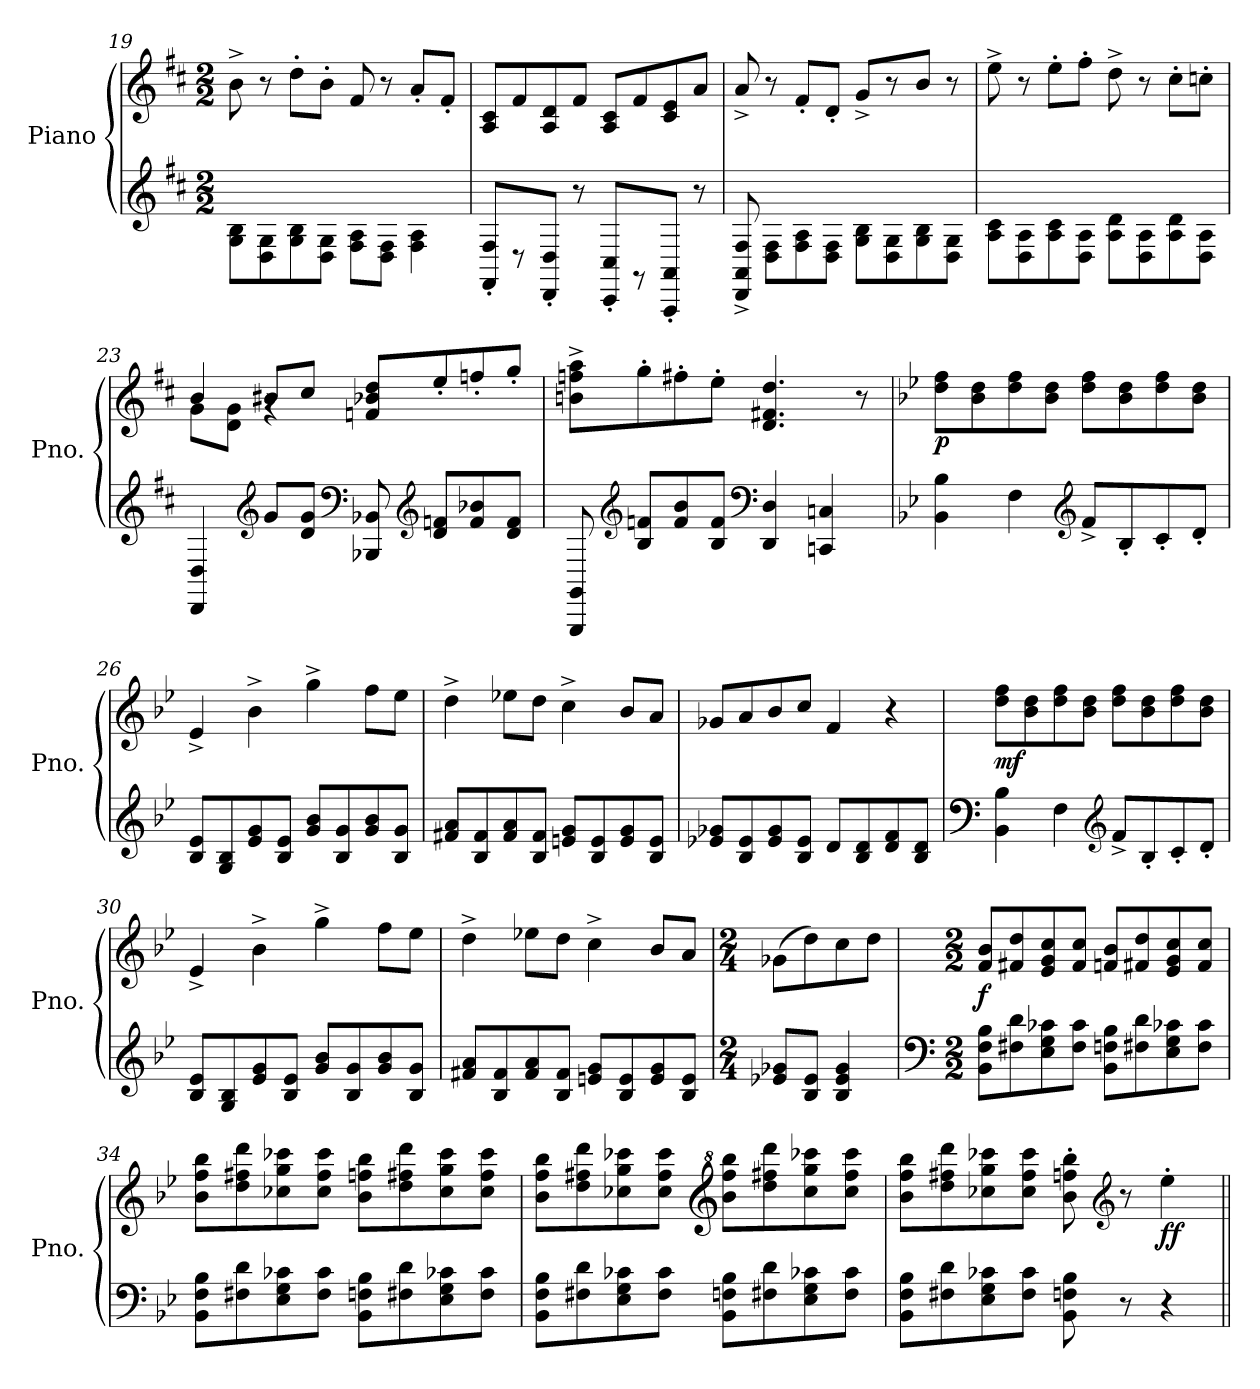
**kern	**kern	**dynam
*part1	*part1	*part1
*staff2	*staff1	*staff1/2
*I"Piano	*	*
*I'Pno.	*	*
*clefG2	*clefG2	*
*k[f#c#]	*k[f#c#]	*
*M2/2	*M2/2	*
=19	=19	=19
8G\ 8B\L	8b^\	.
8D\ 8G\	8r	.
8G\ 8B\	8dd'\L	.
8D\ 8G\J	8b'\J	.
8F#\ 8A\L	8f#/	.
8D\ 8F#\J	8r	.
4F#\ 4A\	8a'/L	.
.	8f#'/J	.
=20	=20	=20
8FF#/' 8F#/'L	8A/ 8c#/L	.
8r	8f#/	.
8DD/' 8D/'J	8A/ 8d/	.
8r	8f#/J	.
8CC#/' 8C#/'L	8A/ 8c#/L	.
8r	8f#/	.
8AAA/' 8AA/'J	8c#/ 8e/	.
8r	8a/J	.
!!LO:LB:g=z
=21	=21	=21
8DD/^ 8AA/^ 8F#/^	8a^/	.
8D\ 8F#\L	8r	.
8F#\ 8A\	8f#'/L	.
8D\ 8F#\J	8d'/J	.
8G\ 8B\L	8g^/L	.
8D\ 8G\	8r	.
8G\ 8B\	8b/J	.
8D\ 8G\J	8r	.
=22	=22	=22
8A\ 8c#\L	8ee^\	.
8D\ 8A\	8r	.
8A\ 8c#\	8ee'\L	.
8D\ 8A\J	8ff#'\J	.
8A\ 8d\L	8dd^\	.
8D\ 8A\	8r	.
8A\ 8d\	8cc#'\L	.
8D\ 8A\J	8ccn'\J	.
=23	=23	=23
*	*^	*
4DD/ 4D/	4b/	8g\L	.
.	.	8d\ 8g\J	.
*clefG2	*	*	*
8g/L	8b#X/L	4rg	.
8d/ 8g/J	8cc#/J	.	.
*clefF4	*	*	*
8BBB-X/ 8BB-X/	8fn/ 8b-X/ 8dd/L	2ryy	.
*clefG2	*	*	*
8d/ 8fn/L	8ee'/	.	.
8f/ 8b-X/	8ffn'/	.	.
8d/ 8f/J	8gg'/J	.	.
*	*v	*v	*
!!LO:LB:g=z
=24	=24	=24
8GGG/ 8GG/	8bn\^ 8ffn\^ 8aa\^L	.
*clefG2	*	*
8B/ 8fn/L	8gg'\	.
8f/ 8b/	8ff#X'\	.
8B/ 8f/J	8ee'\J	.
*clefF4	*	*
4DD/ 4D/	4.d/ 4.f#X/ 4.dd/	.
4CCn/ 4Cn/	.	.
.	8r	.
=25	=25	=25
*k[b-e-]	*k[b-e-]	*
!	!	!LO:DY:b
4BB-\ 4B-\	8dd\ 8ff\L	p
.	8b-\ 8dd\	.
4F\	8dd\ 8ff\	.
.	8b-\ 8dd\J	.
*clefG2	*	*
8f^/L	8dd\ 8ff\L	.
8B-'/	8b-\ 8dd\	.
8c'/	8dd\ 8ff\	.
8d'/J	8b-\ 8dd\J	.
=26	=26	=26
8B-/ 8e-/L	4e-^/	.
8G/ 8B-/	.	.
8e-/ 8g/	4b-^\	.
8B-/ 8e-/J	.	.
8g/ 8b-/L	4gg^\	.
8B-/ 8g/	.	.
8g/ 8b-/	8ff\L	.
8B-/ 8g/J	8ee-\J	.
!!LO:LB:g=z
=27	=27	=27
8f#X/ 8a/L	4dd^\	.
8B-/ 8f#/	.	.
8f#/ 8a/	8ee-X\L	.
8B-/ 8f#/J	8dd\J	.
8en/ 8g/L	4cc^\	.
8B-/ 8e/	.	.
8e/ 8g/	8b-/L	.
8B-/ 8e/J	8a/J	.
=28	=28	=28
8e-X/ 8g-X/L	8g-X/L	.
8B-/ 8e-/	8a/	.
8e-/ 8g-/	8b-/	.
8B-/ 8e-/J	8cc/J	.
8d/L	4f/	.
8B-/ 8d/	.	.
8d/ 8f/	4r	.
8B-/ 8d/J	.	.
=29	=29	=29
*clefF4	*	*
!	!	!LO:DY:b
4BB-\ 4B-\	8dd\ 8ff\L	mf
.	8b-\ 8dd\	.
4F\	8dd\ 8ff\	.
.	8b-\ 8dd\J	.
*clefG2	*	*
8f^/L	8dd\ 8ff\L	.
8B-'/	8b-\ 8dd\	.
8c'/	8dd\ 8ff\	.
8d'/J	8b-\ 8dd\J	.
=30	=30	=30
8B-/ 8e-/L	4e-^/	.
8G/ 8B-/	.	.
8e-/ 8g/	4b-^\	.
8B-/ 8e-/J	.	.
8g/ 8b-/L	4gg^\	.
8B-/ 8g/	.	.
8g/ 8b-/	8ff\L	.
8B-/ 8g/J	8ee-\J	.
!!LO:LB:g=z
=31	=31	=31
8f#X/ 8a/L	4dd^\	.
8B-/ 8f#/	.	.
8f#/ 8a/	8ee-X\L	.
8B-/ 8f#/J	8dd\J	.
8en/ 8g/L	4cc^\	.
8B-/ 8e/	.	.
8e/ 8g/	8b-/L	.
8B-/ 8e/J	8a/J	.
=32	=32	=32
*M2/4	*M2/4	*
8e-X/ 8g-X/L	(8g-X\L	.
8B-/ 8e-/J	8dd\)	.
4B-/ 4e-/ 4g-/	8cc\	.
.	8dd\J	.
=33	=33	=33
*clefF4	*	*
*M2/2	*M2/2	*
!	!	!LO:DY:b
8BB-\ 8F\ 8B-\L	8f/ 8b-/L	f
8F#X\ 8d\	8f#X/ 8dd/	.
8E-\ 8G\ 8c-X\	8e-/ 8g/ 8cc/	.
8F#\ 8c-\J	8f#/ 8cc/J	.
8BB-\ 8Fn\ 8B-\L	8fn/ 8b-/L	.
8F#X\ 8d\	8f#X/ 8dd/	.
8E-\ 8G\ 8c-X\	8e-/ 8g/ 8cc/	.
8F#\ 8c-\J	8f#/ 8cc/J	.
!!LO:LB:g=z
=34	=34	=34
8BB-\ 8F\ 8B-\L	8b-\ 8ff\ 8bb-\L	.
8F#X\ 8d\	8dd\ 8ff#X\ 8ddd\	.
8E-\ 8G\ 8c-X\	8cc-X\ 8gg\ 8ccc-X\	.
8F#\ 8c-\J	8cc-\ 8ff#\ 8ccc-\J	.
8BB-\ 8Fn\ 8B-\L	8b-\ 8ffn\ 8bb-\L	.
8F#X\ 8d\	8dd\ 8ff#X\ 8ddd\	.
8E-\ 8G\ 8c-X\	8cc-\ 8gg\ 8ccc-\	.
8F#\ 8c-\J	8cc-\ 8ff#\ 8ccc-\J	.
=35	=35	=35
8BB-\ 8F\ 8B-\L	8b-\ 8ff\ 8bb-\L	.
8F#X\ 8d\	8dd\ 8ff#X\ 8ddd\	.
8E-\ 8G\ 8c-X\	8cc-X\ 8gg\ 8ccc-X\	.
8F#\ 8c-\J	8cc-\ 8ff#\ 8ccc-\J	.
*	*clefG^2	*
8BB-\ 8Fn\ 8B-\L	8bb-\ 8fff\ 8bbb-\L	.
8F#X\ 8d\	8ddd\ 8fff#X\ 8dddd\	.
8E-\ 8G\ 8c-X\	8ccc-\ 8ggg\ 8cccc-X\	.
8F#\ 8c-\J	8ccc-\ 8fff#\ 8cccc-\J	.
=36	=36	=36
8BB-\ 8F\ 8B-\L	8bb-\ 8fff\ 8bbb-\L	.
8F#X\ 8d\	8ddd\ 8fff#X\ 8dddd\	.
8E-\ 8G\ 8c-X\	8ccc-X\ 8ggg\ 8cccc-X\	.
8F#\ 8c-\J	8ccc-\ 8fff#\ 8cccc-\J	.
8BB-\ 8Fn\ 8B-\	8bb-\' 8fffn\' 8bbb-\'	.
*	*clefG2	*
8r	8r	.
!	!	!LO:DY:b
4r	4ee-'\	ff
=||	=||	=||
*-	*-	*-
